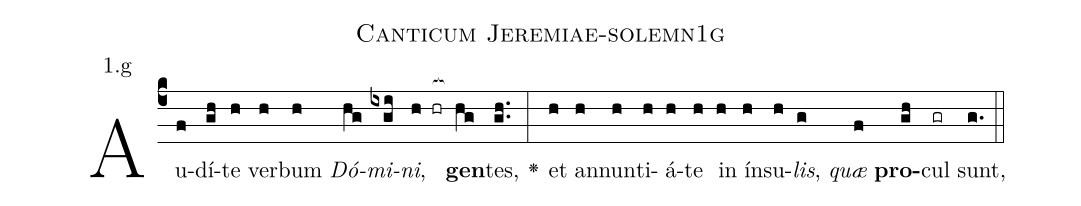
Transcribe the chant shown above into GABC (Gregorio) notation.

name: Canticum Jeremiae-solemn1g;
annotation: 1.g;
%%
(c4)Au(f)dí(gh)te(h) ver(h)bum(h) <i>Dó</i>(hg)<i>mi</i>(ixgi)<i>ni</i>,(h hr[ocb:1{]) <b>gen</b>(hg[ocb:0}])tes,(gh..) <v>\greheightstar</v>(:) et(h) an(h)nun(h)ti(h)á(h)te(h) in(h) ín(h)su(h)<i>lis</i>,(g) <i>quæ</i>(f) <b>pro</b>(gh)cul(gr) sunt,(g.) (::)


%E(h) u(h) o(g) u(f) a(gh) e.(g.) (::)
